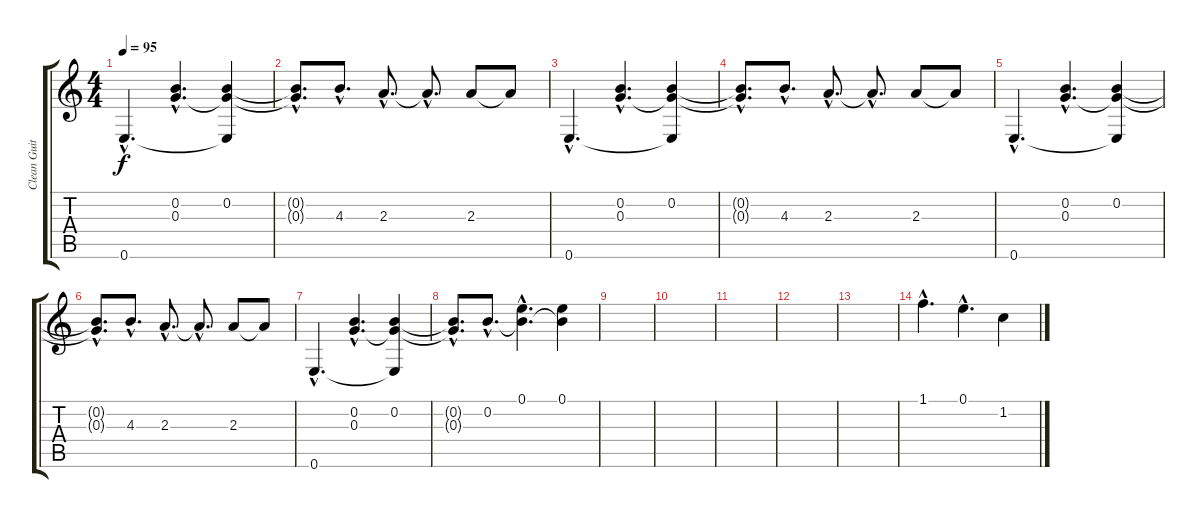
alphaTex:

\track ("Clean Guitar" "Clean Guit") {instrument electricguitarjazz}
\staff {score tabs}
\tuning (E4 B3 G3 D3 A2 E2) {hide}
\ts (4 4)
\tempo 95
\clef g2
\ks c
0.6{hac}.4{d dy f} (0.2{hac} 0.3{hac}).4{d} (0.2 0.3{t} 0.6{t}).4 |
(0.2{hac t} 0.3{hac t}).8{d} 4.3{hac}.8{d} 2.3{hac}.8{d} 2.3{hac t}.8{d} 2.3.8 2.3{t}.8 |
0.6{hac}.4{d} (0.2{hac} 0.3{hac}).4{d} (0.2 0.3{t} 0.6{t}).4 |
(0.2{hac t} 0.3{hac t}).8{d} 4.3{hac}.8{d} 2.3{hac}.8{d} 2.3{hac t}.8{d} 2.3.8 2.3{t}.8 |
0.6{hac}.4{d} (0.2{hac} 0.3{hac}).4{d} (0.2 0.3{t} 0.6{t}).4 |
(0.2{hac t} 0.3{hac t}).8{d} 4.3{hac}.8{d} 2.3{hac}.8{d} 2.3{hac t}.8{d} 2.3.8 2.3{t}.8 |
0.6{hac}.4{d} (0.2{hac} 0.3{hac}).4{d} (0.2 0.3{t} 0.6{t}).4 |
(0.2{hac t} 0.3{hac t}).8{d} 0.2{hac}.8{d} (0.1{hac} 0.2{hac t}).4{d} (0.1 0.2{t}).4 |
|
|
|
|
|
1.1{hac}.4{d instrument overdrivenguitar} 0.1{hac}.4{d} 1.2.4
